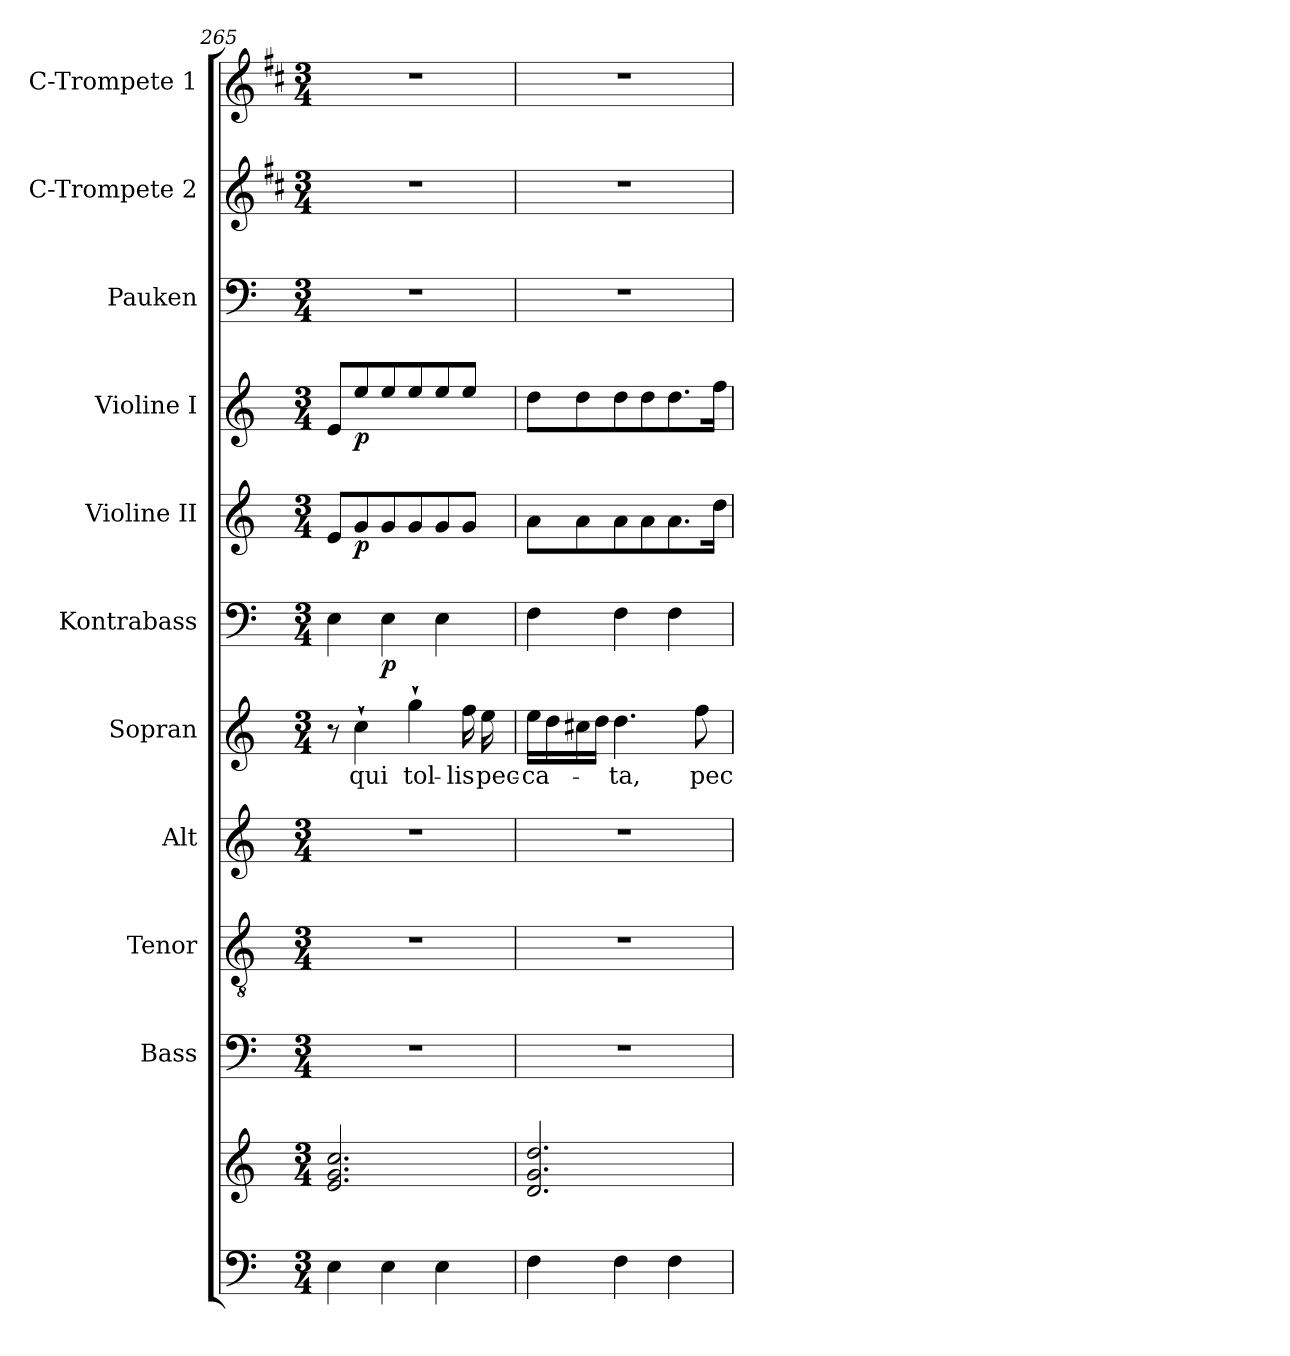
**kern	**kern	**kern	**kern	**kern	**kern	**text	**kern	**dynam	**kern	**dynam	**kern	**dynam	**kern	**kern	**kern
*part11	*part11	*part10	*part9	*part8	*part7	*part7	*part6	*part6	*part5	*part5	*part4	*part4	*part3	*part2	*part1
*staff12	*staff11	*staff10	*staff9	*staff8	*staff7	*staff7	*staff6	*staff6	*staff5	*staff5	*staff4	*staff4	*staff3	*staff2	*staff1
*	*	*I"Bass	*I"Tenor	*I"Alt	*I"Sopran	*	*I"Kontrabass	*	*I"Violine II	*	*I"Violine I	*	*I"Pauken	*I"C-Trompete 2	*I"C-Trompete 1
*	*	*I'B.	*I'T.	*I'A.	*I'S.	*	*I'Kb.	*	*I'Vl. II	*	*I'Vl. I	*	*I'Pk.	*I'C Trp. 2	*I'C Trp. 1
*clefF4	*clefG2	*clefF4	*clefGv2	*clefG2	*clefG2	*	*clefF4	*	*clefG2	*	*clefG2	*	*clefF4	*clefG2	*clefG2
*	*	*	*	*	*	*	*ITrd7c12	*	*	*	*	*	*	*ITrd1c2	*ITrd1c2
*k[]	*k[]	*k[]	*k[]	*k[]	*k[]	*	*k[]	*	*k[]	*	*k[]	*	*k[]	*k[]	*k[]
*C:	*C:	*C:	*C:	*C:	*C:	*	*C:	*	*C:	*	*C:	*	*C:	*C:	*C:
*M3/4	*M3/4	*M3/4	*M3/4	*M3/4	*M3/4	*	*M3/4	*	*M3/4	*	*M3/4	*	*M3/4	*M3/4	*M3/4
=265	=265	=265	=265	=265	=265	=265	=265	=265	=265	=265	=265	=265	=265	=265	=265
4E\	2.e/ 2.g/ 2.cc/	2.r	2.r	2.r	8r	.	4EE\	.	8e/L	.	8e/L	.	2.r	2.r	2.r
!	!	!	!	!	!	!LO:LY:b	!	!	!	!LO:DY:b	!	!LO:DY:b	!	!	!
.	.	.	.	.	4cc`>\	qui	.	.	8g/	p	8ee/	p	.	.	.
!	!	!	!	!	!	!	!	!LO:DY:b	!	!	!	!	!	!	!
4E\	.	.	.	.	.	.	4EE\	p	8g/	.	8ee/	.	.	.	.
!	!	!	!	!	!	!LO:LY:b	!	!	!	!	!	!	!	!	!
.	.	.	.	.	4gg`>\	tol-	.	.	8g/	.	8ee/	.	.	.	.
4E\	.	.	.	.	.	.	4EE\	.	8g/	.	8ee/	.	.	.	.
!	!	!	!	!	!	!LO:LY:b	!	!	!	!	!	!	!	!	!
.	.	.	.	.	16ff\	-lis	.	.	8g/J	.	8ee/J	.	.	.	.
!	!	!	!	!	!	!LO:LY:b	!	!	!	!	!	!	!	!	!
.	.	.	.	.	16ee\	pec-	.	.	.	.	.	.	.	.	.
=266	=266	=266	=266	=266	=266	=266	=266	=266	=266	=266	=266	=266	=266	=266	=266
!	!	!	!	!	!	!LO:LY:b	!	!	!	!	!	!	!	!	!
4F\	2.d/ 2.g/ 2.dd/	2.r	2.r	2.r	16ee\LL	-ca-	4FF\	.	8a\L	.	8dd\L	.	2.r	2.r	2.r
.	.	.	.	.	16dd\	.	.	.	.	.	.	.	.	.	.
.	.	.	.	.	16cc#X\	.	.	.	8a\	.	8dd\	.	.	.	.
.	.	.	.	.	16dd\JJ	.	.	.	.	.	.	.	.	.	.
!	!	!	!	!	!	!LO:LY:b	!	!	!	!	!	!	!	!	!
4F\	.	.	.	.	4.dd\	-ta,	4FF\	.	8a\	.	8dd\	.	.	.	.
.	.	.	.	.	.	.	.	.	8a\	.	8dd\	.	.	.	.
4F\	.	.	.	.	.	.	4FF\	.	8.a\	.	8.dd\	.	.	.	.
!	!	!	!	!	!	!LO:LY:b	!	!	!	!	!	!	!	!	!
.	.	.	.	.	8ff\	pec-	.	.	.	.	.	.	.	.	.
.	.	.	.	.	.	.	.	.	16dd\Jk	.	16ff\Jk	.	.	.	.
=	=	=	=	=	=	=	=	=	=	=	=	=	=	=	=
*-	*-	*-	*-	*-	*-	*-	*-	*-	*-	*-	*-	*-	*-	*-	*-
